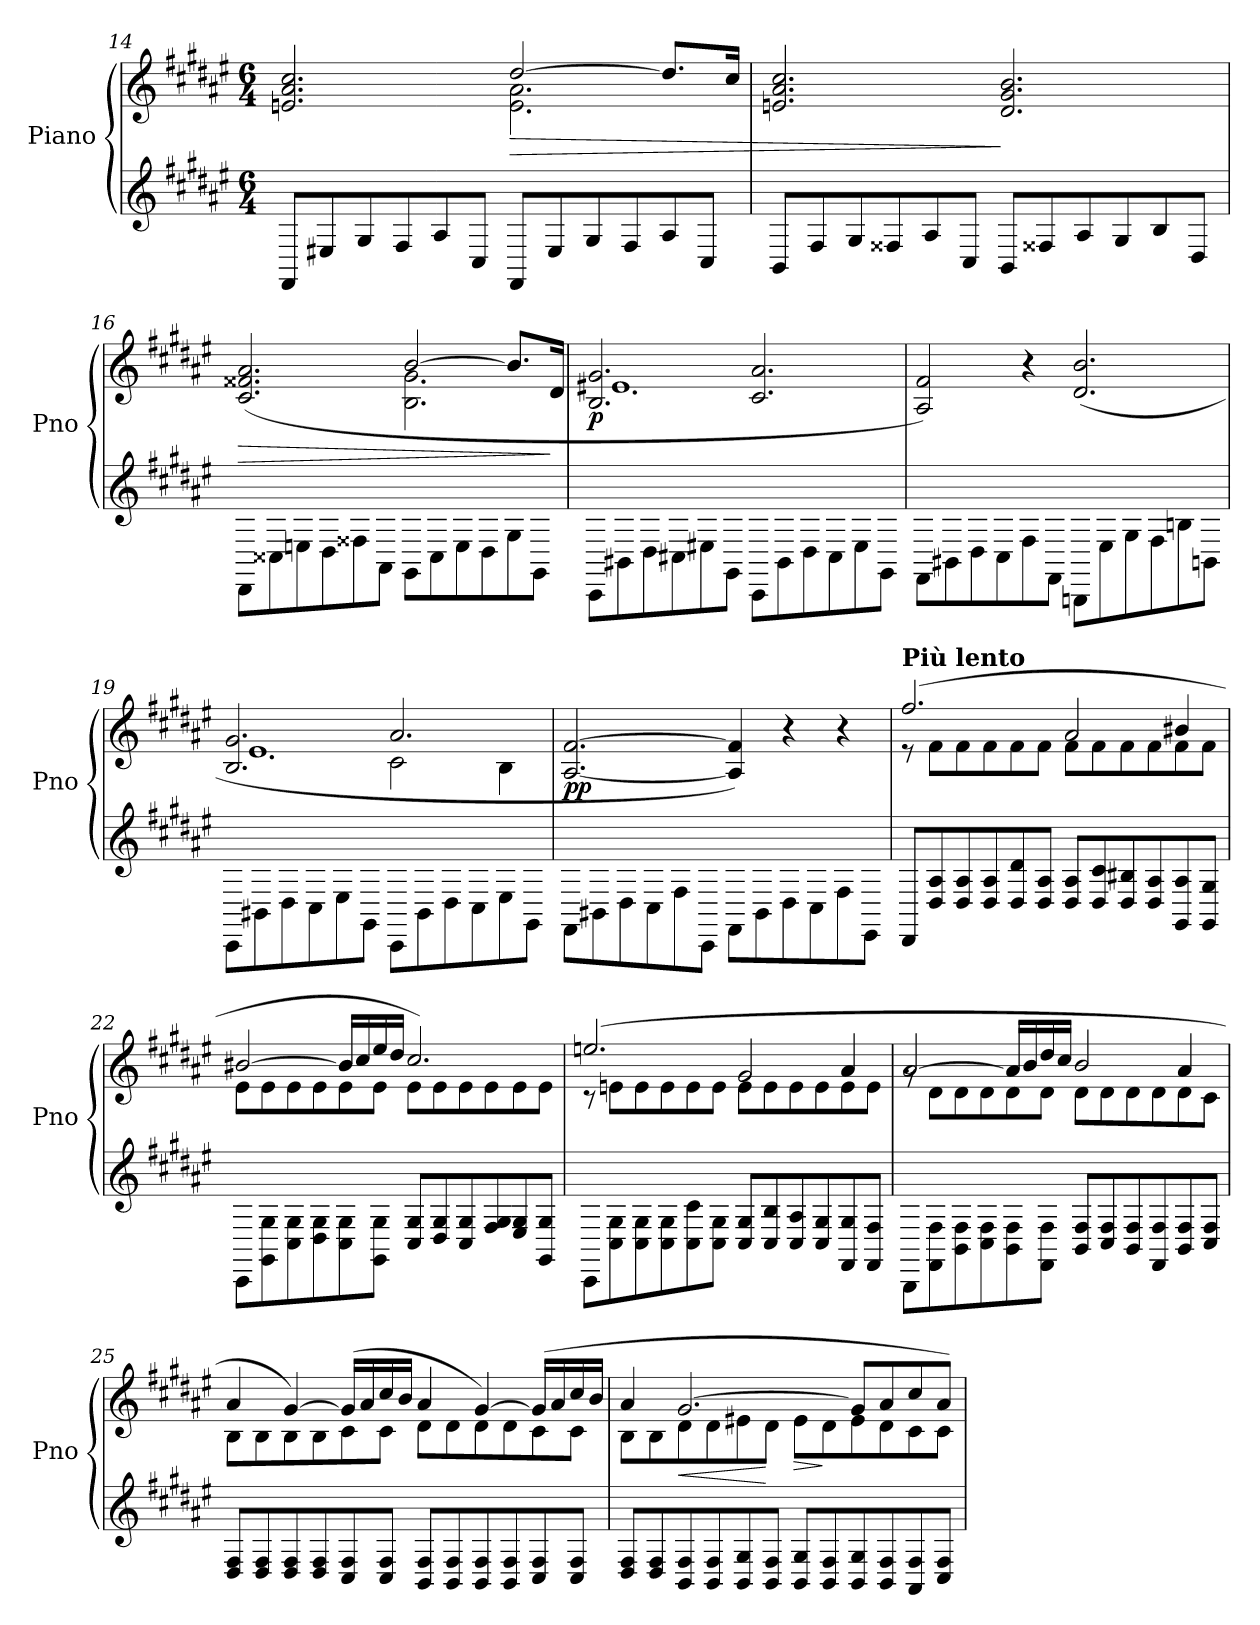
**kern	**kern	**dynam
*part1	*part1	*part1
*staff2	*staff1	*staff1/2
*I"Piano	*	*
*I'Pno	*	*
!!LO:LB:g=z
*clefG2	*clefG2	*
*k[f#c#g#d#a#e#]	*k[f#c#g#d#a#e#]	*
*M6/4	*M6/4	*
=14	=14	=14
*	*^	*
8FF#/L	2.en/ 2.a#/ 2.cc#/	2.ryy	.
8E#X/	.	.	.
8G#/	.	.	.
8F#/	.	.	.
8A#/	.	.	.
8C#/J	.	.	.
!	!	!	!LO:HP:b
8FF#/L	[2dd#/	2.e\ 2.a#\	>
8E#/	.	.	.
8G#/	.	.	.
8F#/	.	.	.
8A#/	8.dd#/L]	.	.
8C#/J	.	.	.
.	16cc#/Jk	.	.
*	*v	*v	*
=15	=15	=15
8BB/L	2.en/ 2.a#/ 2.cc#/	.
8F#/	.	.
8G#/	.	.
8F##X/	.	.
8A#/	.	.
8C#/J	.	.
8BB/L	2.d#/ 2.g#/ 2.b/	]
8F##X/	.	.
8A#/	.	.
8G#/	.	.
8B/	.	.
8D#/J	.	.
!!LO:LB:g=z
=16	=16	=16
!	!	!LO:HP:b
*	*^	*
8DD#\L	(2.c#/ 2.f##X/ 2.a#/	2.ryy	>
8C##X\	.	.	.
8En\	.	.	.
8D#\	.	.	.
8F##X\	.	.	.
8AA#\J	.	.	.
8GG#\L	[2b/	2.B\ 2.g#\	.
8C##\	.	.	.
8E\	.	.	.
8D#\	.	.	.
8G#\	8.b/L]	.	.
8GG#\J	.	.	.
.	16d#/Jk	.	]
=17	=17	=17	=17
!	!	!	!LO:DY:b
8CC#\L	2.B/ 2.g#/	1.e#X	p
8BB#X\	.	.	.
8D#\	.	.	.
8C#X\	.	.	.
8E#X\	.	.	.
8GG#\J	.	.	.
8CC#\L	2.c#/ 2.a#/	.	.
8BB#\	.	.	.
8D#\	.	.	.
8C#\	.	.	.
8E#\	.	.	.
8GG#\J	.	.	.
*	*v	*v	*
!!LO:LB:g=z
=18	=18	=18
8FF#\L	2A#/ 2f#/)	.
8BB#X\	.	.
8D#\	.	.
8C#\	.	.
8F#\	4r	.
8FF#\J	.	.
8BBBn/L	(2.d#/ 2.b/	.
8E#\	.	.
8G#\	.	.
8F#\	.	.
8Bn\	.	.
8BBn/J	.	.
=19	=19	=19
*	*^	*
*	*	*^	*
!	!	!	!	!LO:DY:b
8CC#\L	2.B/ 2.g#/	1.e#	2.ryy	other-dynamics
8BB#X\	.	.	.	.
8D#\	.	.	.	.
8C#\	.	.	.	.
8E#\	.	.	.	.
8GG#\J	.	.	.	.
8CC#\L	2.a#/	.	2c#\	.
8BB#\	.	.	.	.
8D#\	.	.	.	.
8C#\	.	.	.	.
8E#\	.	.	4B\	.
8GG#\J	.	.	.	.
*	*v	*v	*v	*
!!LO:LB:g=z
=20	=20	=20
!	!	!LO:DY:b
8FF#\L	[2.A#/ [2.f#/	pp
8BB#X\	.	.
8D#\	.	.
8C#\	.	.
8F#\	.	.
8CC#\J	.	.
8FF#\L	4A#/] 4f#/])	.
8BB#\	.	.
8D#\	4r	.
8C#\	.	.
8F#\	4r	.
8EE#\J	.	.
=21	=21	=21
*	*^	*
!	!LO:TX:a:B:t=Più lento	!	!
!	!	!	!LO:DY:b
8DD#/L	(2.ff#/	8r	other-dynamics
8D#/ 8A#/	.	8f#\L	.
8D#/ 8A#/	.	8f#\	.
8D#/ 8A#/	.	8f#\	.
8D#/ 8d#/	.	8f#\	.
8D#/ 8A#/J	.	8f#\J	.
8D#/ 8A#/L	2a#/	8f#\L	.
8D#/ 8c#/	.	8f#\	.
8D#/ 8B#X/	.	8f#\	.
8D#/ 8A#/	.	8f#\	.
8GG#/ 8A#/	4b#X/	8f#\	.
8GG#/ 8G#/J	.	8f#\J	.
!!LO:LB:g=z	!!
=22	=22	=22	=22
8CC#\L	[2b#X/	8e#\L	.
8GG#\ 8G#\	.	8e#\	.
8C#\ 8G#\	.	8e#\	.
8D#\ 8G#\	.	8e#\	.
8C#\ 8G#\	16b#/LL]	8e#\	.
.	16cc#/	.	.
8GG#\ 8G#\J	16ee#/	8e#\J	.
.	16dd#/JJ	.	.
8C#/ 8G#/L	2.cc#/)	8e#\L	.
8D#/ 8G#/	.	8e#\	.
8C#/ 8G#/	.	8e#\	.
8F#/ 8G#/	.	8e#\	.
8E#/ 8G#/	.	8e#\	.
8GG#/ 8G#/J	.	8e#\J	.
=23	=23	=23	=23
8CC#\L	(2.een/	8r	.
8C#\ 8G#\	.	8en\L	.
8C#\ 8G#\	.	8e\	.
8C#\ 8G#\	.	8e\	.
8C#\ 8c#\	.	8e\	.
8C#\ 8G#\J	.	8e\J	.
8C#/ 8G#/L	2g#/	8e\L	.
8C#/ 8B/	.	8e\	.
8C#/ 8A#/	.	8e\	.
8C#/ 8G#/	.	8e\	.
8FF#/ 8G#/	4a#/	8e\	.
8FF#/ 8F#/J	.	8e\J	.
!!LO:PB:g=z	!!
=24	=24	=24	=24
8BBB\L	[2a#/	8rg	.
8FF#\ 8F#\	.	8d#\L	.
8BB\ 8F#\	.	8d#\	.
8C#\ 8F#\	.	8d#\	.
8BB\ 8F#\	16a#/LL]	8d#\	.
.	16b/	.	.
8FF#\ 8F#\J	16dd#/	8d#\J	.
.	16cc#/JJ	.	.
8BB/ 8F#/L	2b/	8d#\L	.
8C#/ 8F#/	.	8d#\	.
8BB/ 8F#/	.	8d#\	.
8FF#/ 8F#/	.	8d#\	.
8BB/ 8F#/	4a#/	8d#\	.
8C#/ 8F#/J	.	8c#\J	.
=25	=25	=25	=25
8D#/ 8F#/L	4a#/	8B\L	.
8D#/ 8F#/	.	8B\	.
8D#/ 8F#/	[4g#/)	8B\	.
8D#/ 8F#/	.	8B\	.
8C#/ 8F#/	(>16g#/LL]	8c#\	.
.	16a#/	.	.
8C#/ 8F#/J	16cc#/	8c#\J	.
.	16b/JJ	.	.
8BB/ 8F#/L	4a#/	8d#\L	.
8BB/ 8F#/	.	8d#\	.
8BB/ 8F#/	[4g#/)	8d#\	.
8BB/ 8F#/	.	8d#\	.
8C#/ 8F#/	(16g#/LL]	8c#\	.
.	16a#/	.	.
8C#/ 8F#/J	16cc#/	8c#\J	.
.	16b/JJ	.	.
!!LO:LB:g=z	!!
=26	=26	=26	=26
8D#/ 8F#/L	4a#/	8B\L	.
8D#/ 8F#/	.	8B\	.
!	!	!	!LO:HP:b
8BB/ 8F#/	[2.g#/	8d#\	<
8BB/ 8F#/	.	8d#\	.
8BB/ 8G#/	.	8e#X\	.
8BB/ 8F#/J	.	8d#\J	[
!	!	!	!LO:HP:b
8BB/ 8G#/L	.	8e#\L	>
8BB/ 8F#/	.	8d#\	]
8BB/ 8G#/	8g#/L]	8e#\	.
8BB/ 8F#/	8a#/	8d#\	.
8AA#/ 8F#/	8cc#/	8c#\	.
8C#/ 8F#/J	8a#/J)	8c#\J	.
*	*v	*v	*
=	=	=
*-	*-	*-
